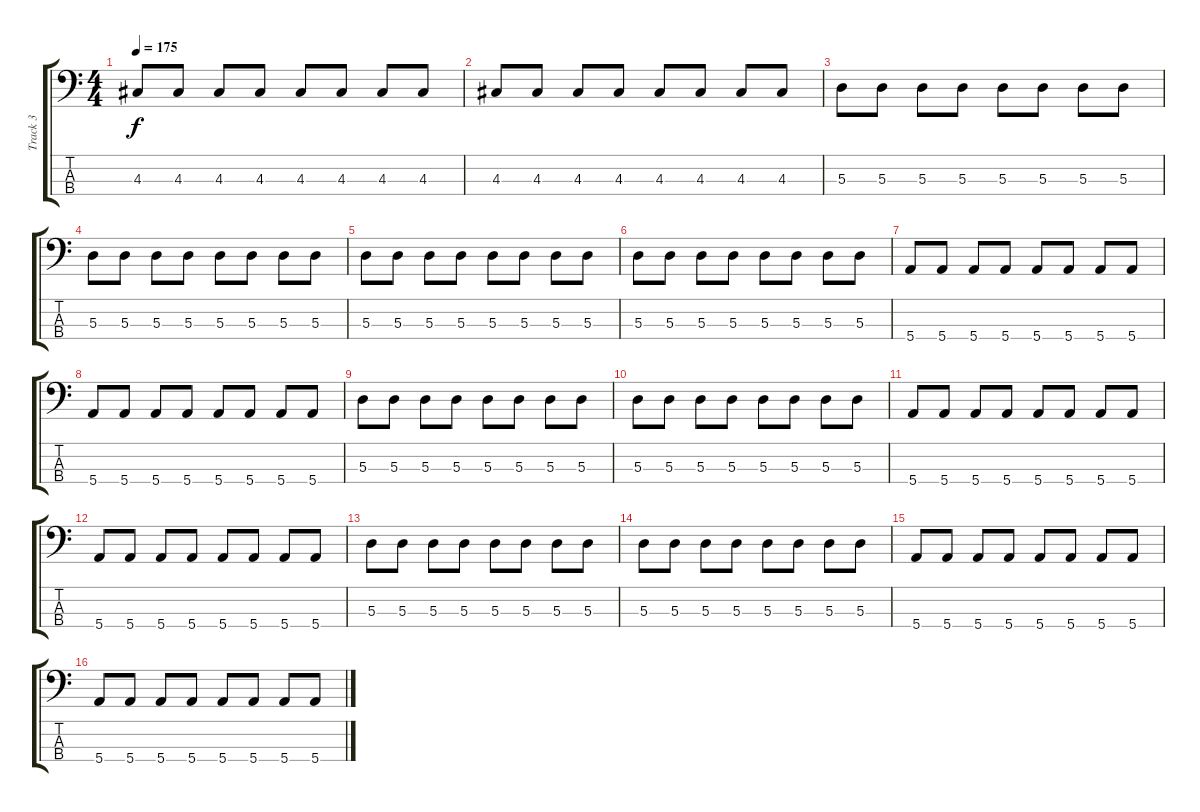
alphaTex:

\track ("Track 3" "Track 3") {instrument electricbasspick}
\staff {score tabs}
\tuning (G2 D2 A1 E1) {hide}
\ts (4 4)
\tempo 175
\clef f4
\ks c
4.3.8{dy f} 4.3.8 4.3.8 4.3.8 4.3.8 4.3.8 4.3.8 4.3.8 |
4.3.8 4.3.8 4.3.8 4.3.8 4.3.8 4.3.8 4.3.8 4.3.8 |
5.3.8 5.3.8 5.3.8 5.3.8 5.3.8 5.3.8 5.3.8 5.3.8 |
5.3.8 5.3.8 5.3.8 5.3.8 5.3.8 5.3.8 5.3.8 5.3.8 |
5.3.8 5.3.8 5.3.8 5.3.8 5.3.8 5.3.8 5.3.8 5.3.8 |
5.3.8 5.3.8 5.3.8 5.3.8 5.3.8 5.3.8 5.3.8 5.3.8 |
5.4.8 5.4.8 5.4.8 5.4.8 5.4.8 5.4.8 5.4.8 5.4.8 |
5.4.8 5.4.8 5.4.8 5.4.8 5.4.8 5.4.8 5.4.8 5.4.8 |
5.3.8 5.3.8 5.3.8 5.3.8 5.3.8 5.3.8 5.3.8 5.3.8 |
5.3.8 5.3.8 5.3.8 5.3.8 5.3.8 5.3.8 5.3.8 5.3.8 |
5.4.8 5.4.8 5.4.8 5.4.8 5.4.8 5.4.8 5.4.8 5.4.8 |
5.4.8 5.4.8 5.4.8 5.4.8 5.4.8 5.4.8 5.4.8 5.4.8 |
5.3.8 5.3.8 5.3.8 5.3.8 5.3.8 5.3.8 5.3.8 5.3.8 |
5.3.8 5.3.8 5.3.8 5.3.8 5.3.8 5.3.8 5.3.8 5.3.8 |
5.4.8 5.4.8 5.4.8 5.4.8 5.4.8 5.4.8 5.4.8 5.4.8 |
5.4.8 5.4.8 5.4.8 5.4.8 5.4.8 5.4.8 5.4.8 5.4.8
